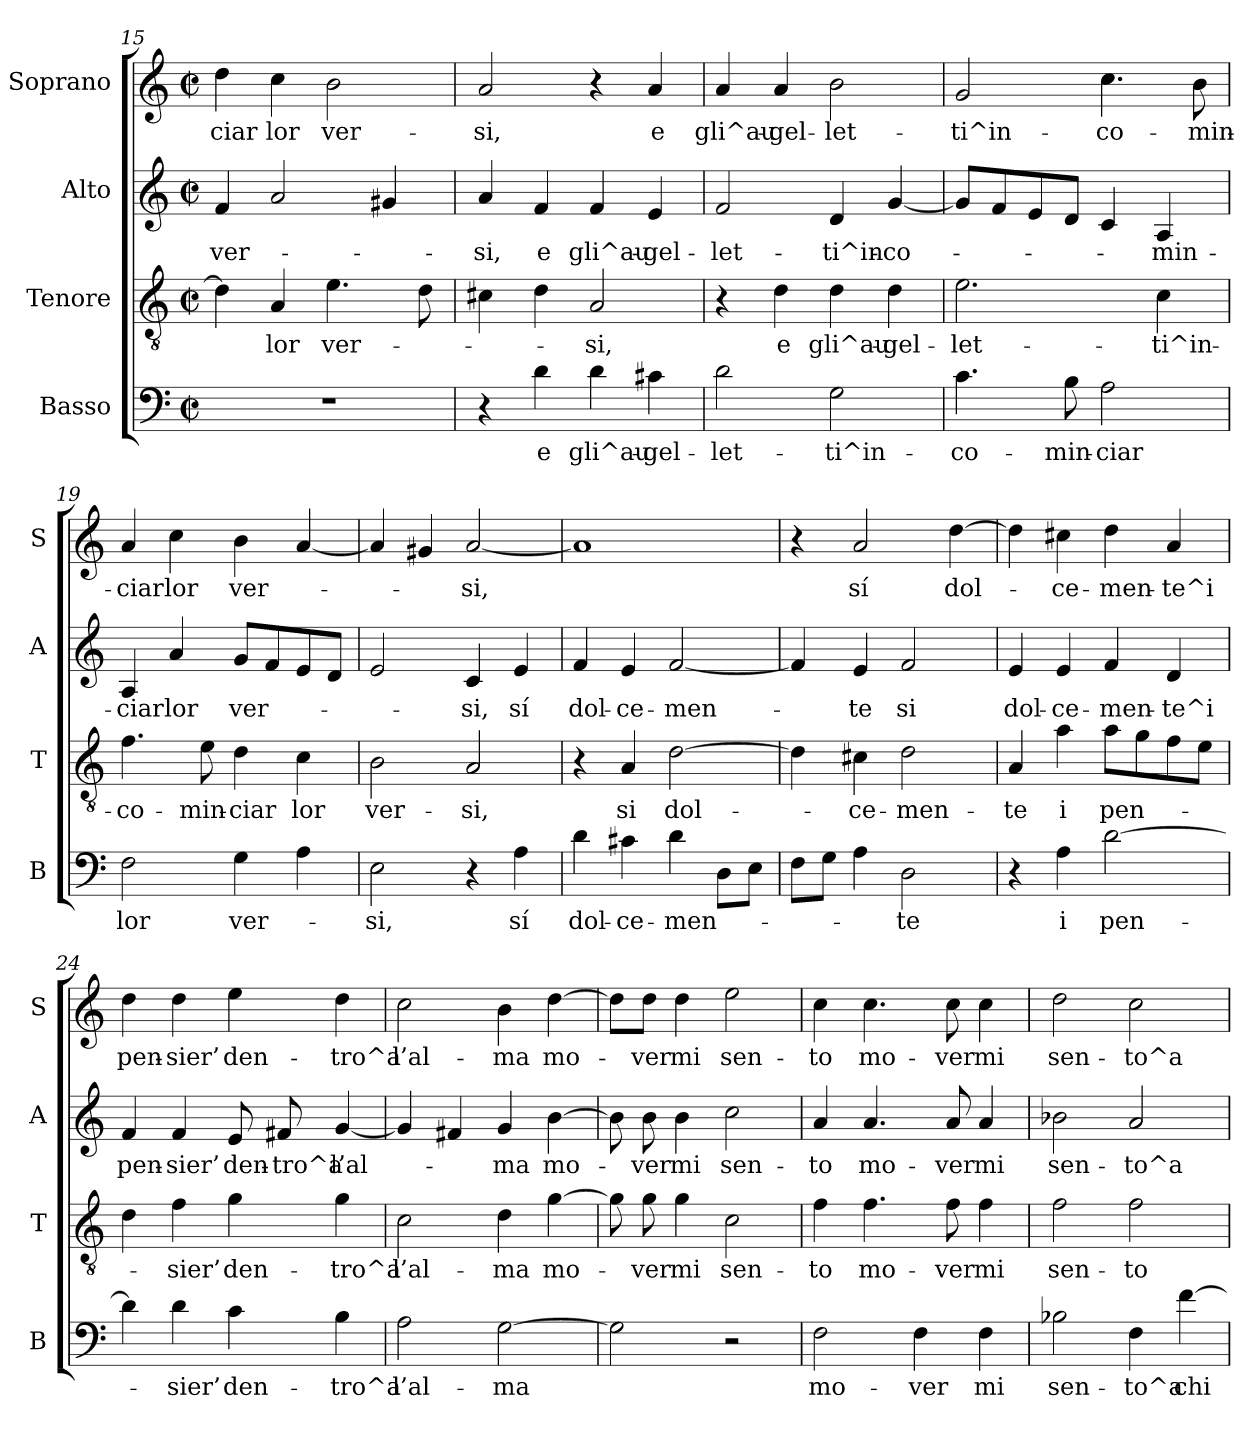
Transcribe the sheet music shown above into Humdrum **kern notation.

**kern	**text	**kern	**text	**kern	**text	**kern	**text
*part4	*part4	*part3	*part3	*part2	*part2	*part1	*part1
*staff4	*staff4	*staff3	*staff3	*staff2	*staff2	*staff1	*staff1
*I"Basso	*	*I"Tenore	*	*I"Alto	*	*I"Soprano	*
*I'B	*	*I'T	*	*I'A	*	*I'S	*
!!LO:PB:g=z
*clefF4	*	*clefGv2	*	*clefG2	*	*clefG2	*
*k[]	*	*k[]	*	*k[]	*	*k[]	*
*C:	*	*C:	*	*C:	*	*C:	*
*M2/2	*	*M2/2	*	*M2/2	*	*M2/2	*
*met(c|)	*	*met(c|)	*	*met(c|)	*	*met(c|)	*
=15	=15	=15	=15	=15	=15	=15	=15
1r	.	4d\]	.	4f/	ver-	4dd\	-ciar
.	.	4A/	lor	2a/	.	4cc\	lor
.	.	4.e\	ver-	.	.	2b\	ver-
.	.	.	.	4g#X/	.	.	.
.	.	8d\	.	.	.	.	.
=16	=16	=16	=16	=16	=16	=16	=16
4r	.	4c#X\	.	4a/	-si,	2a/	-si,
4d\	e	4d\	.	4f/	e	.	.
4d\	gli^au-	2A/	-si,	4f/	gli^au-	4r	.
4c#X\	-gel-	.	.	4e/	-gel-	4a/	e
=17	=17	=17	=17	=17	=17	=17	=17
2d\	-let-	4r	.	2f/	-let-	4a/	gli^au-
.	.	4d\	e	.	.	4a/	-gel-
2G\	-ti^in-	4d\	gli^au-	4d/	-ti^in-	2b\	-let-
.	.	4d\	-gel-	[4g/	-co-	.	.
=18	=18	=18	=18	=18	=18	=18	=18
4.c\	-co-	2.e\	-let-	8g/L]	.	2g/	-ti^in-
.	.	.	.	8f/	.	.	.
.	.	.	.	8e/	.	.	.
8B\	-min-	.	.	8d/J	.	.	.
2A\	-ciar	.	.	4c/	.	4.cc\	-co-
.	.	4c\	-ti^in-	4A/	-min-	.	.
.	.	.	.	.	.	8b\	-min-
=19	=19	=19	=19	=19	=19	=19	=19
2F\	lor	4.f\	-co-	4A/	-ciar	4a/	-ciar
.	.	.	.	4a/	lor	4cc\	lor
.	.	8e\	-min-	.	.	.	.
4G\	ver-	4d\	-ciar	8g/L	ver-	4b\	ver-
.	.	.	.	8f/	.	.	.
4A\	.	4c\	lor	8e/	.	[4a/	.
.	.	.	.	8d/J	.	.	.
!!LO:LB:g=z
=20	=20	=20	=20	=20	=20	=20	=20
2E\	-si,	2B\	ver-	2e/	.	4a/]	.
.	.	.	.	.	.	4g#X/	.
4r	.	2A/	-si,	4c/	-si,	[2a/	-si,
4A\	sí	.	.	4e/	sí	.	.
=21	=21	=21	=21	=21	=21	=21	=21
4d\	dol-	4r	.	4f/	dol-	1a]	.
4c#X\	-ce-	4A/	si	4e/	-ce-	.	.
4d\	-men-	[2d\	dol-	[2f/	-men-	.	.
8D\L	.	.	.	.	.	.	.
8E\J	.	.	.	.	.	.	.
=22	=22	=22	=22	=22	=22	=22	=22
8F\L	.	4d\]	.	4f/]	.	4r	.
8G\J	.	.	.	.	.	.	.
4A\	.	4c#X\	-ce-	4e/	-te	2a/	sí
2D\	-te	2d\	-men-	2f/	si	.	.
.	.	.	.	.	.	[4dd\	dol-
=23	=23	=23	=23	=23	=23	=23	=23
4r	.	4A/	-te	4e/	dol-	4dd\]	.
4A\	i	4a\	i	4e/	-ce-	4cc#X\	-ce-
[2d\	pen-	8a\L	pen-	4f/	-men-	4dd\	-men-
.	.	8g\	.	.	.	.	.
.	.	8f\	.	4d/	-te^i	4a/	-te^i
.	.	8e\J	.	.	.	.	.
=24	=24	=24	=24	=24	=24	=24	=24
4d\]	.	4d\	.	4f/	pen-	4dd\	pen-
4d\	-sier’	4f\	-sier’	4f/	-sier’	4dd\	-sier’
4c\	den-	4g\	den-	8e/	den-	4ee\	den-
.	.	.	.	8f#X/	-tro^a	.	.
4B\	-tro^a	4g\	-tro^a	[4g/	l’al-	4dd\	-tro^a
!!LO:LB:g=z
=25	=25	=25	=25	=25	=25	=25	=25
2A\	l’al-	2c\	l’al-	4g/]	.	2cc\	l’al-
.	.	.	.	4f#X/	.	.	.
[2G\	-ma	4d\	-ma	4g/	-ma	4b\	-ma
.	.	[4g\	mo-	[4b\	mo-	[4dd\	mo-
=26	=26	=26	=26	=26	=26	=26	=26
2G\]	.	8g\]	.	8b\]	.	8dd\L]	.
.	.	8g\	-ver	8b\	-ver	8dd\J	-ver
.	.	4g\	mi	4b\	mi	4dd\	mi
2r	.	2c\	sen-	2cc\	sen-	2ee\	sen-
=27	=27	=27	=27	=27	=27	=27	=27
2F\	mo-	4f\	-to	4a/	-to	4cc\	-to
.	.	4.f\	mo-	4.a/	mo-	4.cc\	mo-
4F\	-ver	.	.	.	.	.	.
.	.	8f\	-ver	8a/	-ver	8cc\	-ver
4F\	mi	4f\	mi	4a/	mi	4cc\	mi
=28	=28	=28	=28	=28	=28	=28	=28
2B-X\	sen-	2f\	sen-	2b-X\	sen-	2dd\	sen-
4F\	-to^a	2f\	-to	2a/	-to^a	2cc\	-to^a
[4f\	chi	.	.	.	.	.	.
=	=	=	=	=	=	=	=
*-	*-	*-	*-	*-	*-	*-	*-
